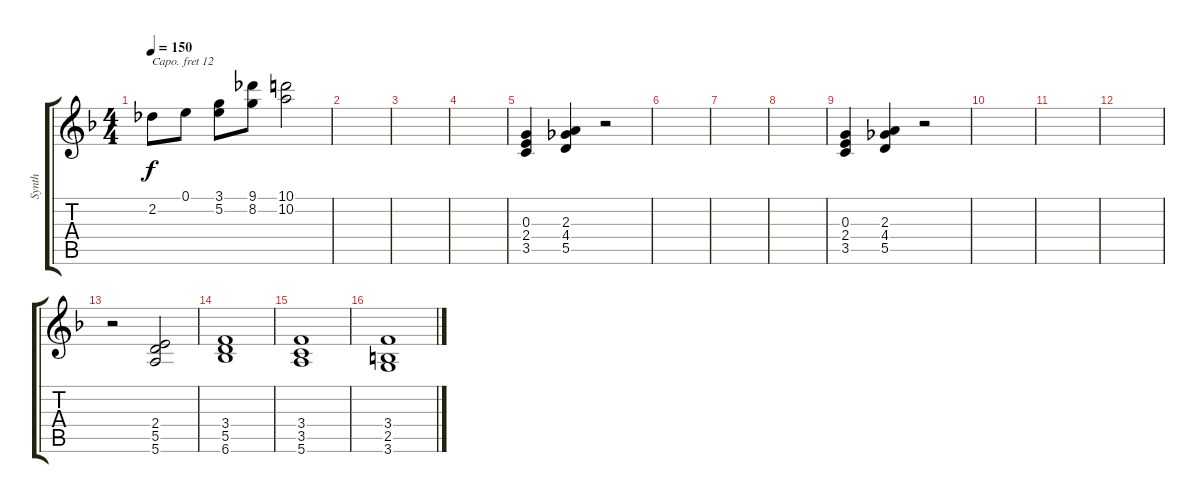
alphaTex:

\track ("Synth" "Synth") {instrument lead5charang}
\staff {score tabs}
\capo 12
\tuning (E4 B3 G3 D3 A2 E2) {hide}
\ts (4 4)
\tempo 150
\clef g2
\ks f
2.2.8{dy f} 0.1.8 (3.1 5.2).8 (9.1 8.2).8 (10.1 10.2).2 |
|
|
|
(0.3 2.4 3.5).4{volume 8 instrument distortionguitar} (2.3 4.4 5.5).4 r.2 |
|
|
|
(0.3 2.4 3.5).4 (2.3 4.4 5.5).4 r.2 |
|
|
|
r.2 (2.4 5.5 5.6).2{volume 7 instrument pad2warm} |
(3.4 5.5 6.6).1 |
(3.4 3.5 5.6).1 |
(3.4 2.5 3.6).1
